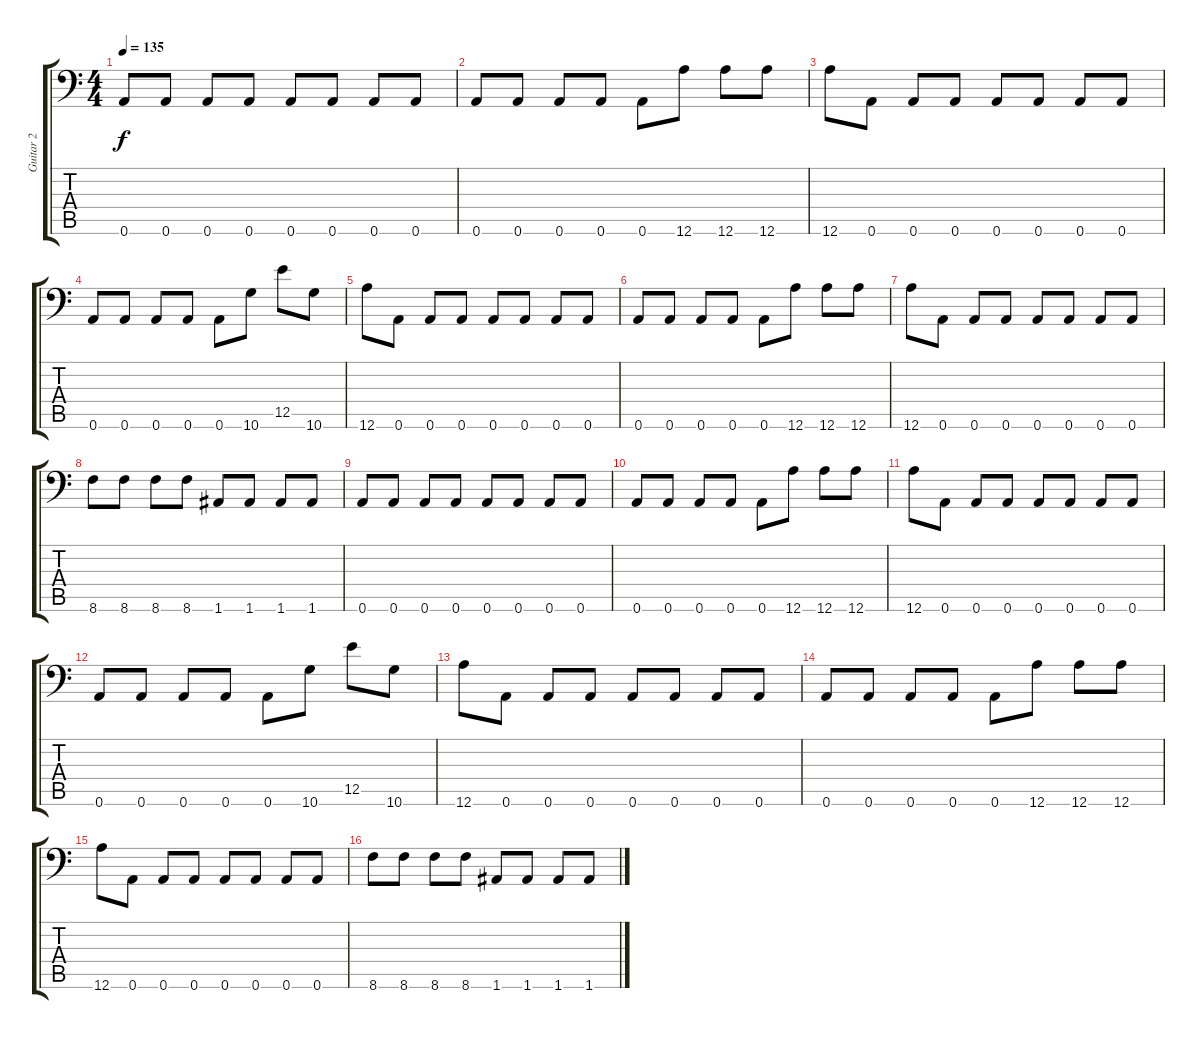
\track ("Guitar 2" "Guitar 2") {instrument distortionguitar}
\staff {score tabs}
\tuning (B3 Gb3 D3 A2 E2 A1) {hide}
\ts (4 4)
\tempo 135
\clef f4
\ks c
0.6.8{dy f} 0.6.8 0.6.8 0.6.8 0.6.8 0.6.8 0.6.8 0.6.8 |
0.6.8 0.6.8 0.6.8 0.6.8 0.6.8 12.6.8 12.6.8 12.6.8 |
12.6.8 0.6.8 0.6.8 0.6.8 0.6.8 0.6.8 0.6.8 0.6.8 |
0.6.8 0.6.8 0.6.8 0.6.8 0.6.8 10.6.8 12.5.8 10.6.8 |
12.6.8 0.6.8 0.6.8 0.6.8 0.6.8 0.6.8 0.6.8 0.6.8 |
0.6.8 0.6.8 0.6.8 0.6.8 0.6.8 12.6.8 12.6.8 12.6.8 |
12.6.8 0.6.8 0.6.8 0.6.8 0.6.8 0.6.8 0.6.8 0.6.8 |
8.6.8 8.6.8 8.6.8 8.6.8 1.6.8 1.6.8 1.6.8 1.6.8 |
0.6.8 0.6.8 0.6.8 0.6.8 0.6.8 0.6.8 0.6.8 0.6.8 |
0.6.8 0.6.8 0.6.8 0.6.8 0.6.8 12.6.8 12.6.8 12.6.8 |
12.6.8 0.6.8 0.6.8 0.6.8 0.6.8 0.6.8 0.6.8 0.6.8 |
0.6.8 0.6.8 0.6.8 0.6.8 0.6.8 10.6.8 12.5.8 10.6.8 |
12.6.8 0.6.8 0.6.8 0.6.8 0.6.8 0.6.8 0.6.8 0.6.8 |
0.6.8 0.6.8 0.6.8 0.6.8 0.6.8 12.6.8 12.6.8 12.6.8 |
12.6.8 0.6.8 0.6.8 0.6.8 0.6.8 0.6.8 0.6.8 0.6.8 |
8.6.8 8.6.8 8.6.8 8.6.8 1.6.8 1.6.8 1.6.8 1.6.8
